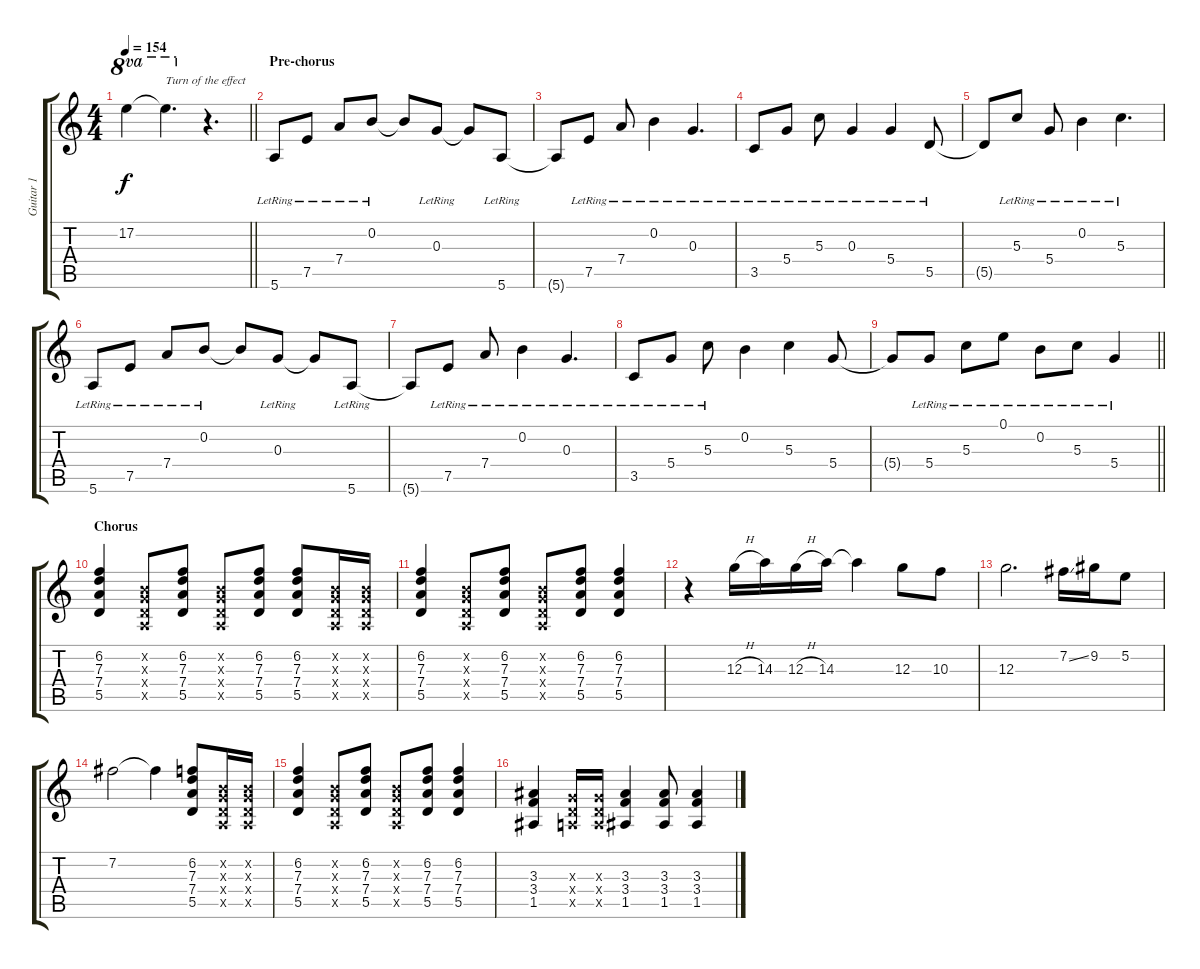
\track ("Guitar 1" "Guitar 1") {instrument electricguitarclean}
\staff {score tabs}
\tuning (E4 B3 G3 D3 A2 E2) {hide}
\ts (4 4)
\tempo 154
\clef g2
\barLineRight lightlight
\ks c
17.2{t}.4{ot 8va dy f} 17.2{t}.4{d ot 8va txt "Turn of the effect"} r.4{d} |
\section ("" "Pre-chorus")
5.6{lr}.8{volume 13 instrument electricguitarclean} 7.5{lr}.8 7.4{lr}.8 0.2{lr}.8 0.2{t}.8 0.3{lr}.8 0.3{t}.8 5.6{lr}.8 |
5.6{t}.8 7.5{lr}.8 7.4{lr}.8 0.2{lr}.4 0.3{lr}.4{d} |
3.5{lr}.8 5.4{lr}.8 5.3{lr}.8 0.3{lr}.4 5.4{lr}.4 5.5{lr}.8 |
5.5{t}.8 5.3{lr}.8 5.4{lr}.8 0.2{lr}.4 5.3{lr}.4{d} |
5.6{lr}.8 7.5{lr}.8 7.4{lr}.8 0.2{lr}.8 0.2{t}.8 0.3{lr}.8 0.3{t}.8 5.6{lr}.8 |
5.6{t}.8 7.5{lr}.8 7.4{lr}.8 0.2{lr}.4 0.3{lr}.4{d} |
3.5{lr}.8 5.4{lr}.8 5.3{lr}.8 0.2.4 5.3.4 5.4.8 |
\barLineRight lightlight
5.4{t}.8 5.4{lr}.8 5.3{lr}.8 0.1{lr}.8 0.2{lr}.8 5.3{lr}.8 5.4{lr}.4 |
\section ("" "Chorus")
(6.2 7.3 7.4 5.5).4 (0.2{x} 0.3{x} 0.4{x} 0.5{x}).8 (6.2 7.3 7.4 5.5).8 (0.2{x} 0.3{x} 0.4{x} 0.5{x}).8 (6.2 7.3 7.4 5.5).8 (6.2 7.3 7.4 5.5).8 (0.2{x} 0.3{x} 0.4{x} 0.5{x}).16 (0.2{x} 0.3{x} 0.4{x} 0.5{x}).16 |
(6.2 7.3 7.4 5.5).4 (0.2{x} 0.3{x} 0.4{x} 0.5{x}).8 (6.2 7.3 7.4 5.5).8 (0.2{x} 0.3{x} 0.4{x} 0.5{x}).8 (6.2 7.3 7.4 5.5).8 (6.2 7.3 7.4 5.5).4 |
r.4 12.3{h}.16 14.3.16 12.3{h}.16 14.3.16 14.3{t}.4 12.3.8 10.3.8 |
12.3.2{d} 7.2{ss}.16 9.2.16 5.2.8 |
7.2.2 7.2{t}.4 (6.2 7.3 7.4 5.5).8 (0.2{x} 0.3{x} 0.4{x} 0.5{x}).16 (0.2{x} 0.3{x} 0.4{x} 0.5{x}).16 |
(6.2 7.3 7.4 5.5).4 (0.2{x} 0.3{x} 0.4{x} 0.5{x}).8 (6.2 7.3 7.4 5.5).8 (0.2{x} 0.3{x} 0.4{x} 0.5{x}).8 (6.2 7.3 7.4 5.5).8 (6.2 7.3 7.4 5.5).4 |
(3.3 3.4 1.5).4 (0.3{x} 0.4{x} 0.5{x}).16 (0.3{x} 0.4{x} 0.5{x}).16 (3.3 3.4 1.5).4 (3.3 3.4 1.5).8 (3.3 3.4 1.5).4
